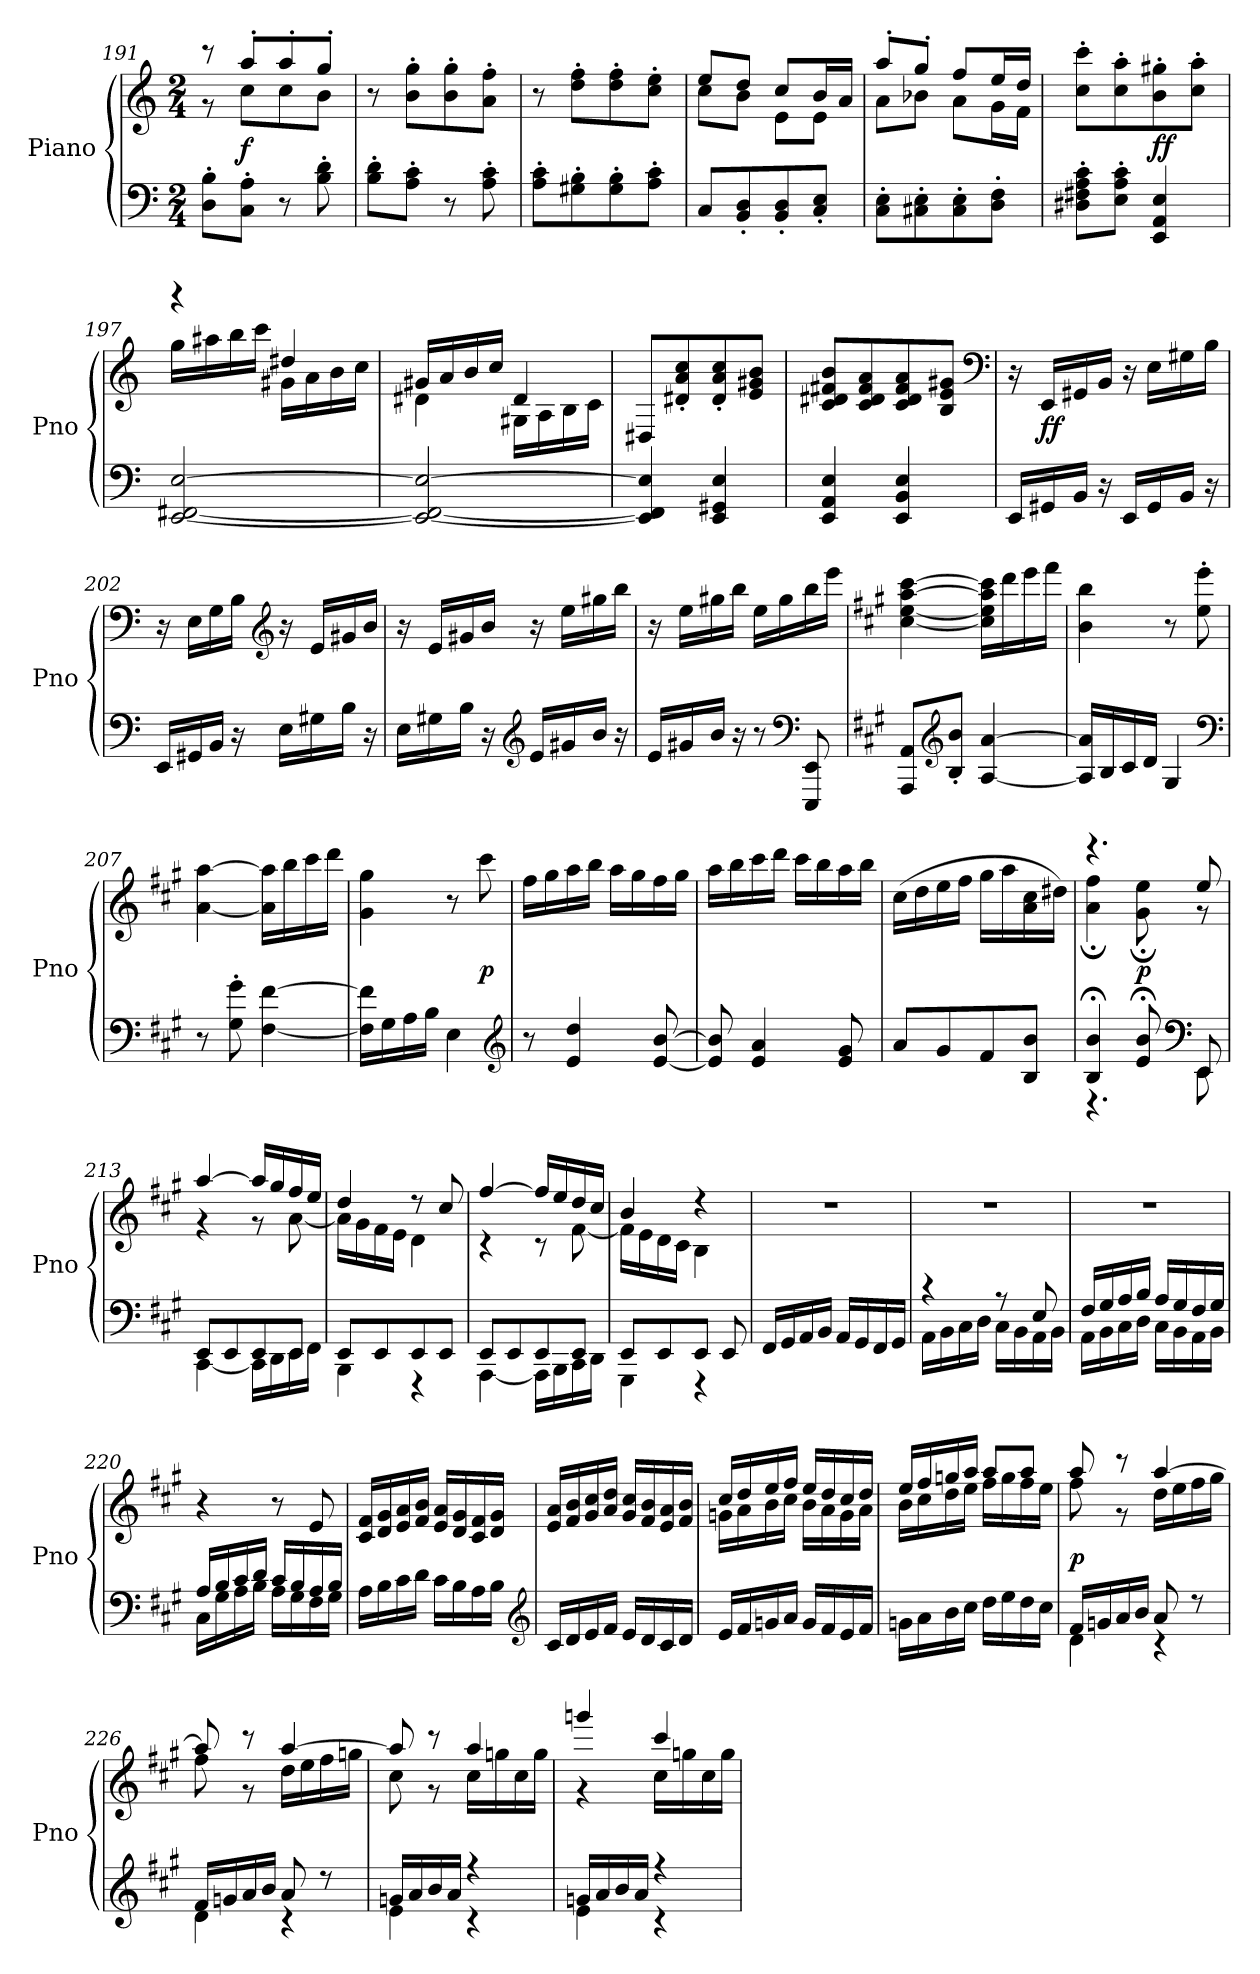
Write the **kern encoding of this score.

**kern	**kern	**dynam
*part1	*part1	*part1
*staff2	*staff1	*staff1/2
*I"Piano	*	*
*I'Pno	*	*
*clefF4	*clefG2	*
*k[]	*k[]	*
*M2/4	*M2/4	*
=191	=191	=191
*	*^	*
8D'\ 8B'\L	8r	8r	.
8C'\ 8A'\J	8aa'/L	8cc\L	f
8r	8aa'/	8cc\	.
8B'\ 8d'\	8gg'/J	8b\J	.
*	*v	*v	*
=192	=192	=192
8B'\ 8d'\L	8r	.
8A'\ 8c'\J	8b'\ 8gg'\L	.
8r	8b'\ 8gg'\	.
8A'\ 8c'\	8a'\ 8ff'\J	.
=193	=193	=193
8A'\ 8c'\L	8r	.
8G#X'\ 8B'\	8dd'\ 8ff'\L	.
8G#'\ 8B'\	8dd'\ 8ff'\	.
8A'\ 8c'\J	8cc'\ 8ee'\J	.
=194	=194	=194
*	*^	*
8C/L	8ee/L	8cc\L	.
8BB'/ 8D'/	8dd/J	8b\J	.
8BB'/ 8D'/	8cc/L	8e\L	.
8C'/ 8E'/J	16b/L	8e\J	.
.	16a/JJ	.	.
=195	=195	=195	=195
8C'\ 8E'\L	8aa'/L	8a\L	.
8C#X'\ 8E'\	8gg'/J	8b-X\J	.
8C#'\ 8E'\	8ff/L	8a\L	.
8D'\ 8F'\J	16ee/L	16g\L	.
.	16dd/JJ	16f\JJ	.
*	*v	*v	*
=196	=196	=196
8D#X'\ 8F#X'\ 8A'\ 8c'\L	8cc'\ 8ccc'\L	.
8E'\ 8A'\ 8c'\J	8cc'\ 8aa'\	.
4EE/ 4AA/ 4E/	8b'\ 8gg#X'\	ff
.	8cc'\ 8aa'\J	.
=197	=197	=197
*	*^	*
[2EE/ [2FF#X/ [2E/	4r	16gg\LL	.
.	.	16aa#X\	.
.	.	16bb\	.
.	.	16ccc\JJ	.
.	4dd#X/	16g#X\LL	.
.	.	16a\	.
.	.	16b\	.
.	.	16cc\JJ	.
=198	=198	=198	=198
2EE_/ 2FF#_/ 2E_/	16g#X/LL	4d#X\	.
.	16a/	.	.
.	16b/	.	.
.	16cc/JJ	.	.
.	4d#/	16G#X\LL	.
.	.	16A\	.
.	.	16B\	.
.	.	16c\JJ	.
*	*v	*v	*
=199	=199	=199
4EE]/ 4FF#]/ 4E]/	8D#X/L	.
.	8d#X'/ 8a'/ 8cc'/	.
4EE/ 4GG#X/ 4E/	8d#'/ 8a'/ 8cc'/	.
.	8e/ 8g#X/ 8b/J	.
=200	=200	=200
4EE/ 4AA/ 4E/	8c/ 8d#X/ 8f#X/ 8b/L	.
.	8c/ 8d#/ 8f#/ 8a/	.
4EE/ 4BB/ 4E/	8c/ 8d#/ 8f#/ 8a/	.
.	8B/ 8e/ 8g#X/J	.
*	*clefF4	*
=201	=201	=201
16EE/LL	16r	.
16GG#X/	16EE/LL	ff
16BB/JJ	16GG#X/	.
16r	16BB/JJ	.
16EE/LL	16r	.
16GG#/	16E\LL	.
16BB/JJ	16G#X\	.
16r	16B\JJ	.
=202	=202	=202
16EE/LL	16r	.
16GG#X/	16E\LL	.
16BB/JJ	16G\	.
16r	16B\JJ	.
*	*clefG2	*
16E\LL	16r	.
16G#X\	16e/LL	.
16B\JJ	16g#X/	.
16r	16b/JJ	.
=203	=203	=203
16E\LL	16r	.
16G#X\	16e/LL	.
16B\JJ	16g#X/	.
16r	16b/JJ	.
*clefG2	*	*
16e/LL	16r	.
16g#X/	16ee\LL	.
16b/JJ	16gg#X\	.
16r	16bb\JJ	.
=204	=204	=204
16e/LL	16r	.
16g#X/	16ee\LL	.
16b/JJ	16gg#X\	.
16r	16bb\JJ	.
8r	16ee\LL	.
.	16gg#\	.
*clefF4	*	*
8EEE/ 8EE/	16bb\	.
.	16eee\JJ	.
=205	=205	=205
*k[f#c#g#]	*k[f#c#g#]	*
8AAA/ 8AA/L	[4cc#\ [4ee\ [4aa\ [4ccc#\	.
*clefG2	*	*
8B'/ 8b'/J	.	.
[4A/ [4a/	16cc#]\ 16ee]\ 16aa]\ 16ccc#]\LL	.
.	16ddd\	.
.	16eee\	.
.	16fff#\JJ	.
=206	=206	=206
16A]/ 16a]/LL	4b\ 4bb\	.
16B/	.	.
16c#/	.	.
16d/JJ	.	.
4G#/	8r	.
.	8ee'\ 8eee'\	.
*clefF4	*	*
=207	=207	=207
8r	[4a\ [4aa\	.
8G#'\ 8g#'\	.	.
[4F#\ [4f#\	16a]\ 16aa]\LL	.
.	16bb\	.
.	16ccc#\	.
.	16ddd\JJ	.
=208	=208	=208
16F#]\ 16f#]\LL	4g#\ 4gg#\	.
16G#\	.	.
16A\	.	.
16B\JJ	.	.
4E\	8r	.
.	8ccc#\	p
*clefG2	*	*
=209	=209	=209
8r	16ff#\LL	.
.	16gg#\	.
4e/ 4dd/	16aa\	.
.	16bb\JJ	.
.	16aa\LL	.
.	16gg#\	.
[8e/ [8b/	16ff#\	.
.	16gg#\JJ	.
=210	=210	=210
8e]/ 8b]/	16aa\LL	.
.	16bb\	.
4e/ 4a/	16ccc#\	.
.	16ddd\JJ	.
.	16ccc#\LL	.
.	16bb\	.
8e/ 8g#/	16aa\	.
.	16bb\JJ	.
=211	=211	=211
8a/L	(16cc#\LL	.
.	16dd\	.
8g#/	16ee\	.
.	16ff#\JJ	.
8f#/	16gg#\LL	.
.	16aa\	.
8B/ 8b/J	16a\ 16cc#\	.
.	16dd#X\JJ)	.
=212	=212	=212
*^	*^	*
4B;</ 4b;</	4.r	4.r	4a;<\ 4ff#;<\	.
8e;</ 8b;</	.	.	8g#;<\ 8ee;<\	p
*clefF4	*	*	*	*
8EE/	8EE\	8ee/	8r	.
=213	=213	=213	=213	=213
8EE/L	[4CC#\	[4aa/	4r	.
8EE/	.	.	.	.
8EE/	16CC#\LL]	16aa/LL]	8r	.
.	16DD\	16gg#/	.	.
8EE/J	16EE\	16ff#/	[8a\	.
.	16FF#\JJ	16ee/JJ	.	.
=214	=214	=214	=214	=214
8EE/L	4BBB\	4dd/	16a\LL]	.
.	.	.	16g#\	.
8EE/	.	.	16f#\	.
.	.	.	16e\JJ	.
8EE/	4r	8r	4d\	.
8EE/J	.	8cc#/	.	.
=215	=215	=215	=215	=215
8EE/L	[4AAA\	[4ff#/	4r	.
8EE/	.	.	.	.
8EE/	16AAA\LL]	16ff#/LL]	8r	.
.	16BBB\	16ee/	.	.
8EE/J	16CC#\	16dd/	[8f#\	.
.	16DD\JJ	16cc#/JJ	.	.
=216	=216	=216	=216	=216
8EE/L	4GGG#\	4b/	16f#\LL]	.
.	.	.	16e\	.
8EE/	.	.	16d\	.
.	.	.	16c#\JJ	.
8EE/J	4r	4r	4B\	.
8EE/	.	.	.	.
*v	*v	*	*	*
*	*v	*v	*
=217	=217	=217
16FF#/LL	2r	.
16GG#/	.	.
16AA/	.	.
16BB/JJ	.	.
16AA/LL	.	.
16GG#/	.	.
16FF#/	.	.
16GG#/JJ	.	.
=218	=218	=218
*^	*	*
4r	16AA\LL	2r	.
.	16BB\	.	.
.	16C#\	.	.
.	16D\JJ	.	.
8r	16C#\LL	.	.
.	16BB\	.	.
8E/	16AA\	.	.
.	16BB\JJ	.	.
=219	=219	=219	=219
16F#/LL	16AA\LL	2r	.
16G#/	16BB\	.	.
16A/	16C#\	.	.
16B/JJ	16D\JJ	.	.
16A/LL	16C#\LL	.	.
16G#/	16BB\	.	.
16F#/	16AA\	.	.
16G#/JJ	16BB\JJ	.	.
=220	=220	=220	=220
16A/LL	16C#\LL	4r	.
16B/	16G#\	.	.
16c#/	16A\	.	.
16d/JJ	16B\JJ	.	.
16c#/LL	16A\LL	8r	.
16B/	16G#\	.	.
16A/	16F#\	8e/	.
16B/JJ	16G#\JJ	.	.
*v	*v	*	*
=221	=221	=221
16A\LL	16c#/ 16f#/LL	.
16B\	16d/ 16g#/	.
16c#\	16e/ 16a/	.
16d\JJ	16f#/ 16b/JJ	.
16c#\LL	16e/ 16a/LL	.
16B\	16d/ 16g#/	.
16A\	16c#/ 16f#/	.
16B\JJ	16d/ 16g#/JJ	.
*clefG2	*	*
=222	=222	=222
16c#/LL	16e/ 16a/LL	.
16d/	16f#/ 16b/	.
16e/	16g#/ 16cc#/	.
16f#/JJ	16a/ 16dd/JJ	.
16e/LL	16g#/ 16cc#/LL	.
16d/	16f#/ 16b/	.
16c#/	16e/ 16a/	.
16d/JJ	16f#/ 16b/JJ	.
=223	=223	=223
*	*^	*
16e/LL	16cc#/LL	16gn\LL	.
16f#/	16dd/	16a\	.
16gn/	16ee/	16b\	.
16a/JJ	16ff#/JJ	16cc#\JJ	.
16g/LL	16ee/LL	16b\LL	.
16f#/	16dd/	16a\	.
16e/	16cc#/	16g\	.
16f#/JJ	16dd/JJ	16a\JJ	.
=224	=224	=224	=224
16gn\LL	16ee/LL	16b\LL	.
16a\	16ff#/	16cc#\	.
16b\	16ggn/	16dd\	.
16cc#\JJ	16aa/JJ	16ee\JJ	.
16dd\LL	8aa/L	16ff#\LL	.
16ee\	.	16gg\	.
16dd\	8aa/J	16ff#\	.
16cc#\JJ	.	16ee\JJ	.
=225	=225	=225	=225
*^	*	*	*
16f#/LL	4d\	8aa/	8ff#\	p
16gn/	.	.	.	.
16a/	.	8r	8r	.
16b/JJ	.	.	.	.
8a/	4r	[4aa/	16dd\LL	.
.	.	.	16ee\	.
8r	.	.	16ff#\	.
.	.	.	16gg#\JJ	.
=226	=226	=226	=226	=226
16f#/LL	4d\	8aa/]	8ff#\	.
16gn/	.	.	.	.
16a/	.	8r	8r	.
16b/JJ	.	.	.	.
8a/	4r	[4aa/	16dd\LL	.
.	.	.	16ee\	.
8r	.	.	16ff#\	.
.	.	.	16ggn\JJ	.
=227	=227	=227	=227	=227
16gn/LL	4e\	8aa/]	8cc#\	.
16a/	.	.	.	.
16b/	.	8r	8r	.
16a/JJ	.	.	.	.
4r	4r	4aa/	16cc#\LL	.
.	.	.	16ggn\	.
.	.	.	16cc#\	.
.	.	.	16gg\JJ	.
=228	=228	=228	=228	=228
16gn/LL	4e\	4gggn/	4r	.
16a/	.	.	.	.
16b/	.	.	.	.
16a/JJ	.	.	.	.
4r	4r	4ccc#/	16cc#\LL	.
.	.	.	16ggn\	.
.	.	.	16cc#\	.
.	.	.	16gg\JJ	.
*v	*v	*	*	*
*	*v	*v	*
=	=	=
*-	*-	*-
